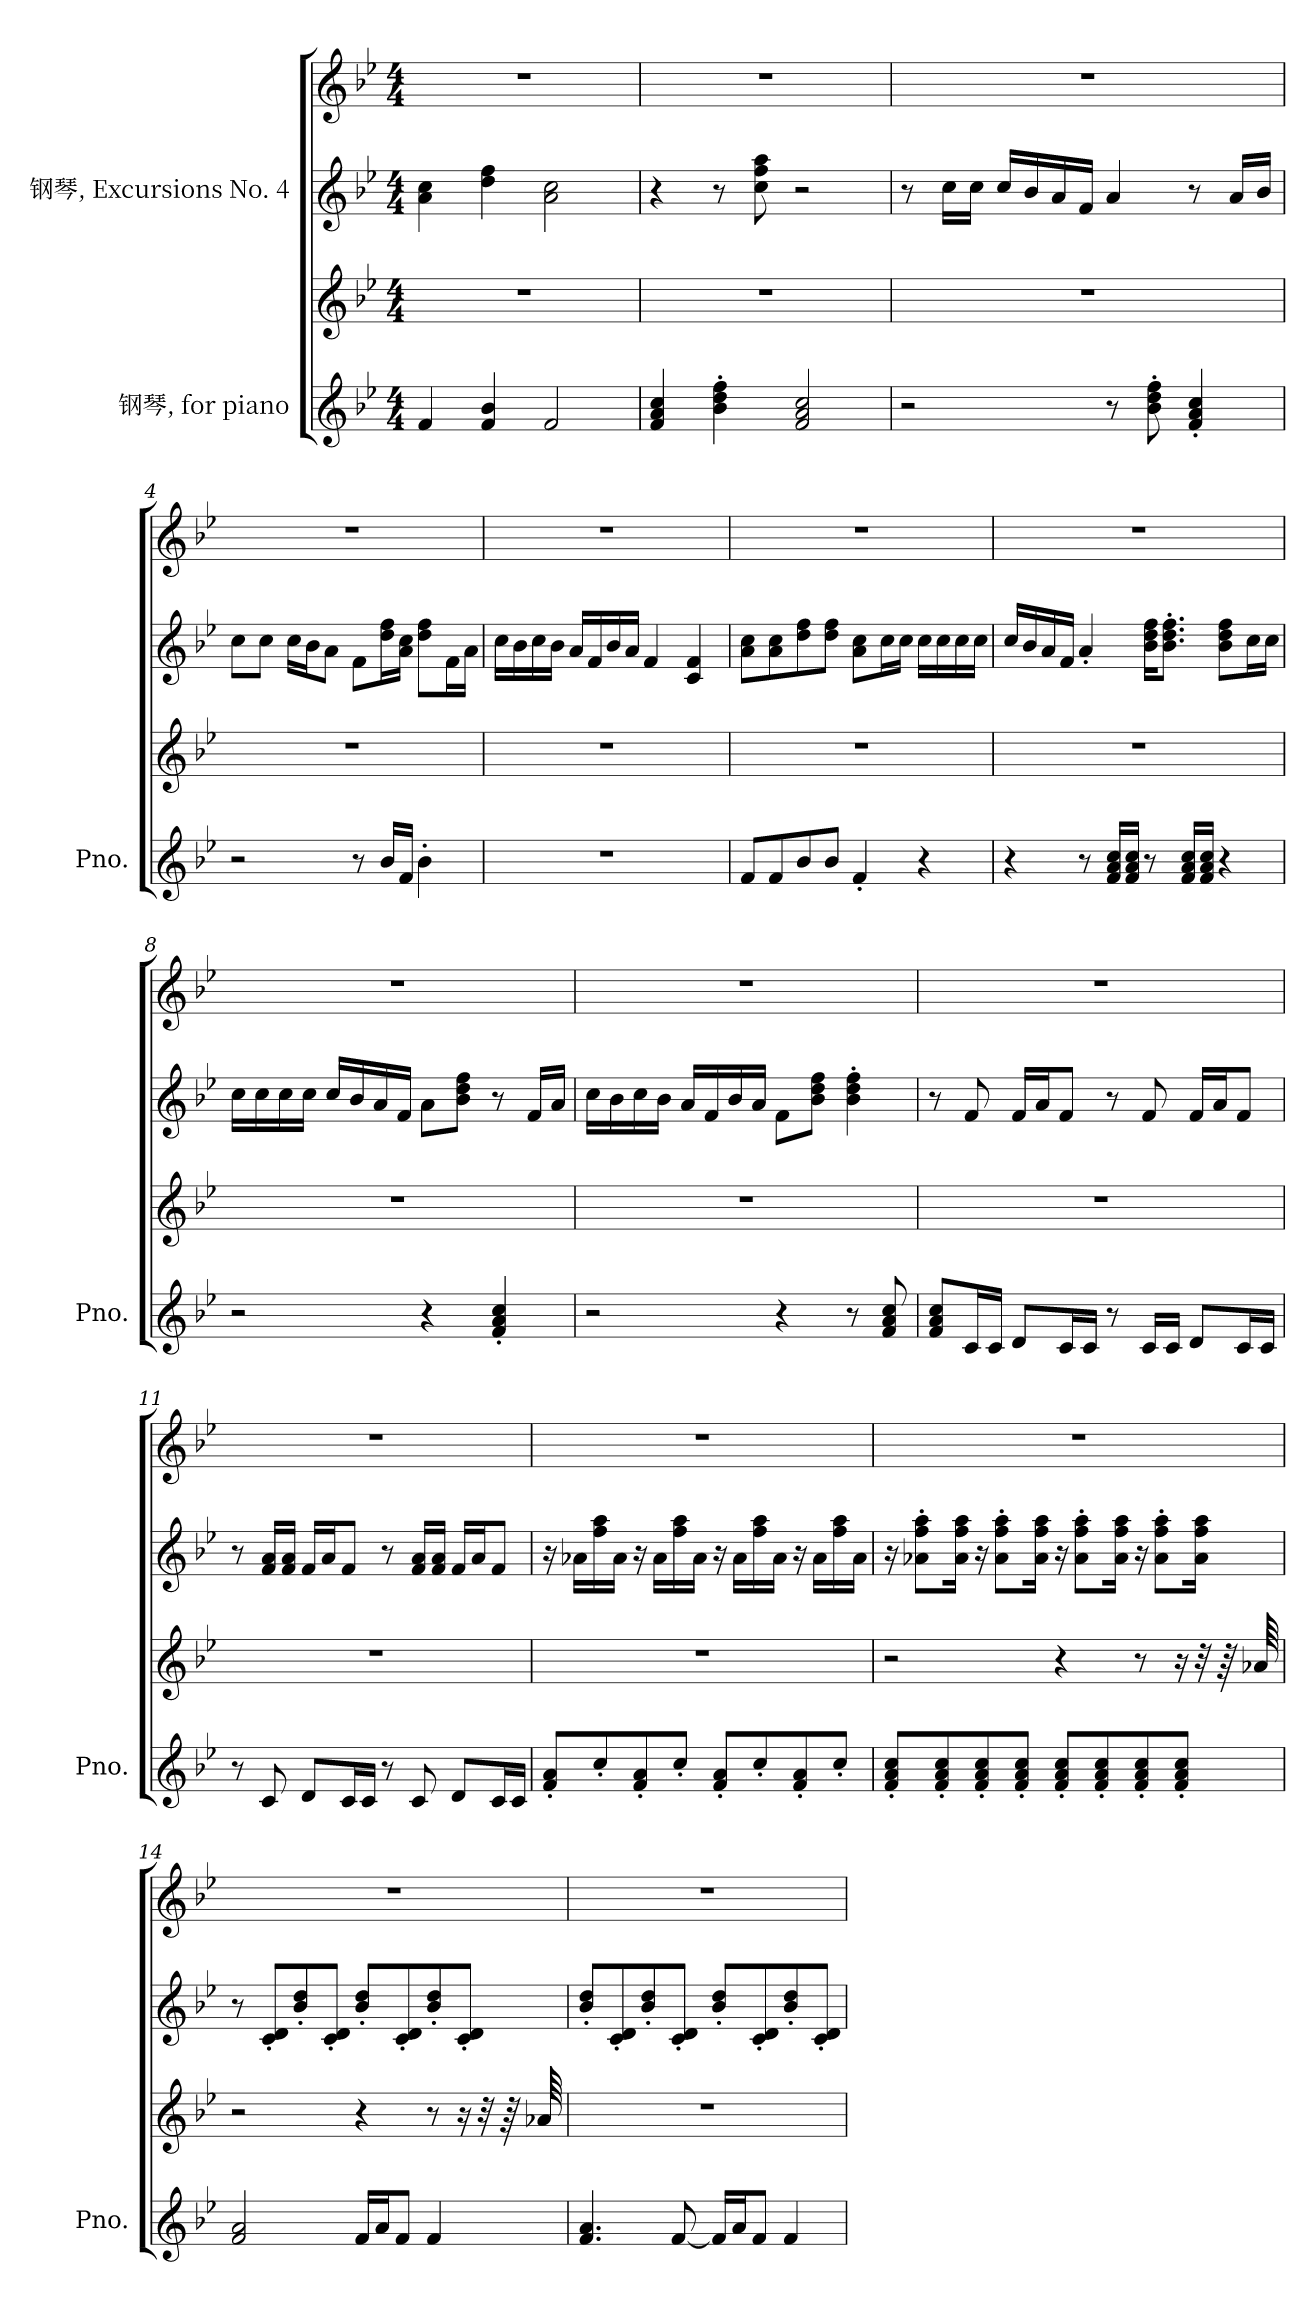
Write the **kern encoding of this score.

**kern	**kern	**kern	**kern
*part2	*part2	*part1	*part1
*staff4	*staff3	*staff2	*staff1
*I"钢琴, for piano	*	*I"钢琴, Excursions No. 4	*
*I'Pno.	*	*	*
*clefG2	*clefG2	*clefG2	*clefG2
*k[b-e-]	*k[b-e-]	*k[b-e-]	*k[b-e-]
*M4/4	*M4/4	*M4/4	*M4/4
*MM138	*MM138	*MM138	*MM138
=1	=1	=1	=1
4f/	1r	4a\ 4cc\	1r
4f/ 4b-/	.	4dd\ 4ff\	.
2f/	.	2a\ 2cc\	.
=2	=2	=2	=2
4f/ 4a/ 4cc/	1r	4r	1r
4b-\' 4dd\' 4ff\'	.	8r	.
.	.	8cc\ 8ff\ 8aa\	.
2f/ 2a/ 2cc/	.	2r	.
=3	=3	=3	=3
2r	1r	8r	1r
.	.	16cc\LL	.
.	.	16cc\JJ	.
.	.	16cc/LL	.
.	.	16b-/	.
.	.	16a/	.
.	.	16f/JJ	.
8r	.	4a/	.
8b-\' 8dd\' 8ff\'	.	.	.
4f/' 4a/' 4cc/'	.	8r	.
.	.	16a/LL	.
.	.	16b-/JJ	.
=4	=4	=4	=4
2r	1r	8cc\L	1r
.	.	8cc\J	.
.	.	16cc\LL	.
.	.	16b-\J	.
.	.	8a\J	.
8r	.	8f\L	.
16b-/LL	.	16dd\ 16ff\L	.
16f/JJ	.	16a\ 16cc\JJ	.
4b-'\	.	8dd\ 8ff\L	.
.	.	16f\L	.
.	.	16a\JJ	.
!!LO:LB:g=z
=5	=5	=5	=5
1r	1r	16cc\LL	1r
.	.	16b-\	.
.	.	16cc\	.
.	.	16b-\JJ	.
.	.	16a/LL	.
.	.	16f/	.
.	.	16b-/	.
.	.	16a/JJ	.
.	.	4f/	.
.	.	4c/ 4f/	.
=6	=6	=6	=6
8f/L	1r	8a\ 8cc\L	1r
8f/	.	8a\ 8cc\	.
8b-/	.	8dd\ 8ff\	.
8b-/J	.	8dd\ 8ff\J	.
4f'/	.	8a\ 8cc\L	.
.	.	16cc\L	.
.	.	16cc\JJ	.
4r	.	16cc\LL	.
.	.	16cc\	.
.	.	16cc\	.
.	.	16cc\JJ	.
=7	=7	=7	=7
4r	1r	16cc/LL	1r
.	.	16b-/	.
.	.	16a/	.
.	.	16f/JJ	.
8r	.	4a'/	.
16f/ 16a/ 16cc/LL	.	.	.
16f/ 16a/ 16cc/JJ	.	.	.
8r	.	16b-\ 16dd\ 16ff\KL	.
.	.	8.b-\' 8.dd\' 8.ff\'J	.
16f/ 16a/ 16cc/LL	.	.	.
16f/ 16a/ 16cc/JJ	.	.	.
4r	.	8b-\ 8dd\ 8ff\L	.
.	.	16cc\L	.
.	.	16cc\JJ	.
!!LO:LB:g=z
=8	=8	=8	=8
2r	1r	16cc\LL	1r
.	.	16cc\	.
.	.	16cc\	.
.	.	16cc\JJ	.
.	.	16cc/LL	.
.	.	16b-/	.
.	.	16a/	.
.	.	16f/JJ	.
4r	.	8a\L	.
.	.	8b-\ 8dd\ 8ff\J	.
4f/' 4a/' 4cc/'	.	8r	.
.	.	16f/LL	.
.	.	16a/JJ	.
=9	=9	=9	=9
2r	1r	16cc\LL	1r
.	.	16b-\	.
.	.	16cc\	.
.	.	16b-\JJ	.
.	.	16a/LL	.
.	.	16f/	.
.	.	16b-/	.
.	.	16a/JJ	.
4r	.	8f\L	.
.	.	8b-\ 8dd\ 8ff\J	.
8r	.	4b-\' 4dd\' 4ff\'	.
8f/ 8a/ 8cc/	.	.	.
=10	=10	=10	=10
8f/ 8a/ 8cc/L	1r	8r	1r
16c/L	.	8f/	.
16c/JJ	.	.	.
8d/L	.	16f/LL	.
.	.	16a/J	.
16c/L	.	8f/J	.
16c/JJ	.	.	.
8r	.	8r	.
16c/LL	.	8f/	.
16c/JJ	.	.	.
8d/L	.	16f/LL	.
.	.	16a/J	.
16c/L	.	8f/J	.
16c/JJ	.	.	.
!!LO:PB:g=z
=11	=11	=11	=11
8r	1r	8r	1r
8c/	.	16f/ 16a/LL	.
.	.	16f/ 16a/JJ	.
8d/L	.	16f/LL	.
.	.	16a/J	.
16c/L	.	8f/J	.
16c/JJ	.	.	.
8r	.	8r	.
8c/	.	16f/ 16a/LL	.
.	.	16f/ 16a/JJ	.
8d/L	.	16f/LL	.
.	.	16a/J	.
16c/L	.	8f/J	.
16c/JJ	.	.	.
=12	=12	=12	=12
8f/' 8a/'L	1r	16r	1r
.	.	16a-X\LL	.
8cc'/	.	16ff\ 16aa\	.
.	.	16a-\JJ	.
8f/' 8a/'	.	16r	.
.	.	16a-\LL	.
8cc'/J	.	16ff\ 16aa\	.
.	.	16a-\JJ	.
8f/' 8a/'L	.	16r	.
.	.	16a-\LL	.
8cc'/	.	16ff\ 16aa\	.
.	.	16a-\JJ	.
8f/' 8a/'	.	16r	.
.	.	16a-\LL	.
8cc'/J	.	16ff\ 16aa\	.
.	.	16a-\JJ	.
!!LO:LB:g=z
=13	=13	=13	=13
8f/' 8a/' 8cc/'L	2r	16r	1r
.	.	8a-X\' 8ff\' 8aa\'L	.
8f/' 8a/' 8cc/'	.	.	.
.	.	16a-\ 16ff\ 16aa\Jk	.
8f/' 8a/' 8cc/'	.	16r	.
.	.	8a-\' 8ff\' 8aa\'L	.
8f/' 8a/' 8cc/'J	.	.	.
.	.	16a-\ 16ff\ 16aa\Jk	.
8f/' 8a/' 8cc/'L	4r	16r	.
.	.	8a-\' 8ff\' 8aa\'L	.
8f/' 8a/' 8cc/'	.	.	.
.	.	16a-\ 16ff\ 16aa\Jk	.
8f/' 8a/' 8cc/'	8r	16r	.
.	.	8a-\' 8ff\' 8aa\'L	.
8f/' 8a/' 8cc/'J	16r	.	.
.	32r	16a-\ 16ff\ 16aa\Jk	.
.	64r	.	.
.	64a-X/	.	.
=14	=14	=14	=14
2f/ 2a/	2r	8r	1r
.	.	8c/' 8d/'L	.
.	.	8b-/' 8dd/'	.
.	.	8c/' 8d/'J	.
16f/LL	4r	8b-/' 8dd/'L	.
16a/J	.	.	.
8f/J	.	8c/' 8d/'	.
4f/	8r	8b-/' 8dd/'	.
.	16r	8c/' 8d/'J	.
.	32r	.	.
.	64r	.	.
.	64a-X/	.	.
!!LO:LB:g=z
=15	=15	=15	=15
4.f/ 4.a/	1r	8b-/' 8dd/'L	1r
.	.	8c/' 8d/'	.
.	.	8b-/' 8dd/'	.
[8f/	.	8c/' 8d/'J	.
16f/LL]	.	8b-/' 8dd/'L	.
16a/J	.	.	.
8f/J	.	8c/' 8d/'	.
4f/	.	8b-/' 8dd/'	.
.	.	8c/' 8d/'J	.
=	=	=	=
*-	*-	*-	*-
